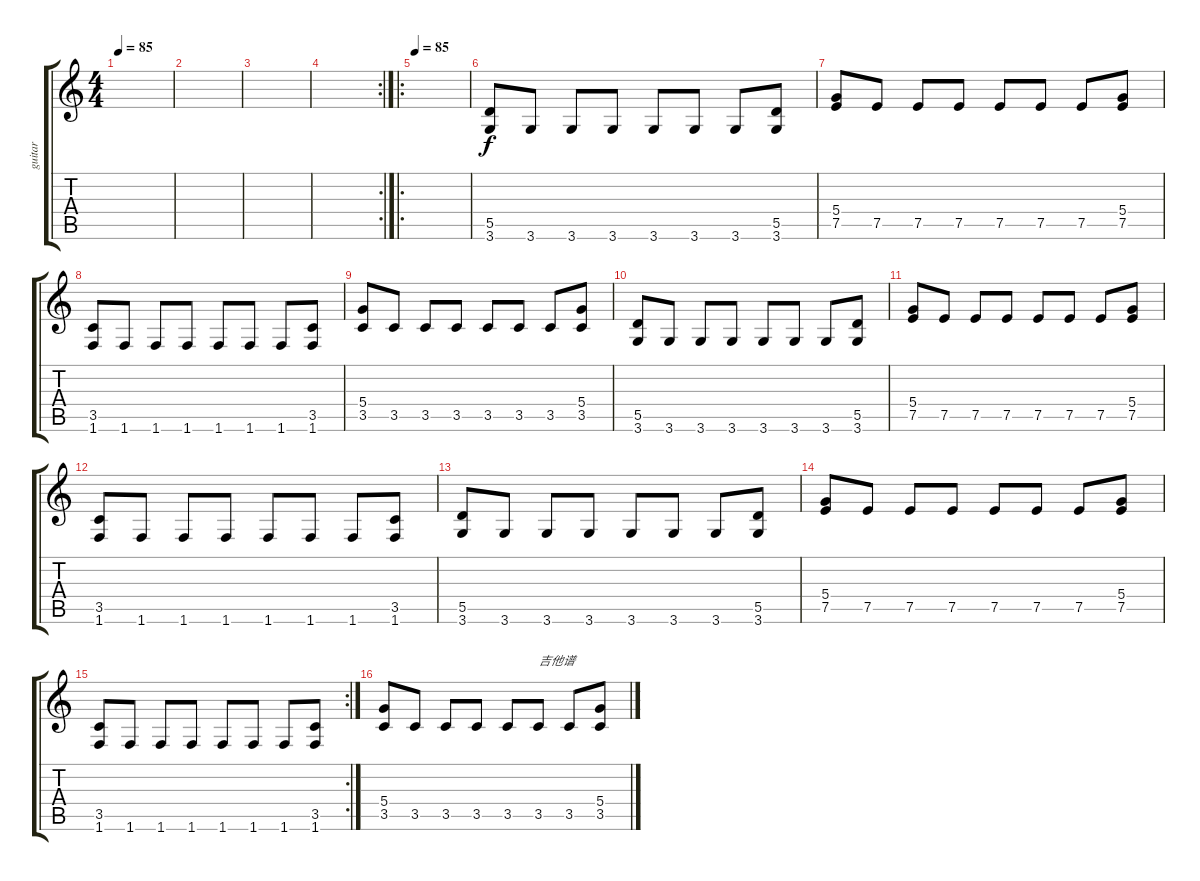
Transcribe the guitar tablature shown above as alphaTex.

\track ("guitar" "guitar") {instrument distortionguitar}
\staff {score tabs}
\tuning (E4 B3 G3 D3 A2 E2) {hide}
\ts (4 4)
\tempo 85
\clef g2
\ks c
|
|
|
\rc 2
|
\ro
\tempo 85
|
(5.5 3.6).8 3.6.8 3.6.8 3.6.8 3.6.8 3.6.8 3.6.8 (5.5 3.6).8 |
(5.4 7.5).8 7.5.8 7.5.8 7.5.8 7.5.8 7.5.8 7.5.8 (5.4 7.5).8 |
(3.5 1.6).8 1.6.8 1.6.8 1.6.8 1.6.8 1.6.8 1.6.8 (3.5 1.6).8 |
(5.4 3.5).8 3.5.8 3.5.8 3.5.8 3.5.8 3.5.8 3.5.8 (5.4 3.5).8 |
(5.5 3.6).8 3.6.8 3.6.8 3.6.8 3.6.8 3.6.8 3.6.8 (5.5 3.6).8 |
(5.4 7.5).8 7.5.8 7.5.8 7.5.8 7.5.8 7.5.8 7.5.8 (5.4 7.5).8 |
(3.5 1.6).8 1.6.8 1.6.8 1.6.8 1.6.8 1.6.8 1.6.8 (3.5 1.6).8 |
(5.5 3.6).8 3.6.8 3.6.8 3.6.8 3.6.8 3.6.8 3.6.8 (5.5 3.6).8 |
(5.4 7.5).8 7.5.8 7.5.8 7.5.8 7.5.8 7.5.8 7.5.8 (5.4 7.5).8 |
\rc 2
(3.5 1.6).8 1.6.8 1.6.8 1.6.8 1.6.8 1.6.8 1.6.8 (3.5 1.6).8 |
(5.4 3.5).8 3.5.8 3.5.8 3.5.8 3.5.8 3.5.8{txt "吉他谱"} 3.5.8 (5.4 3.5).8
